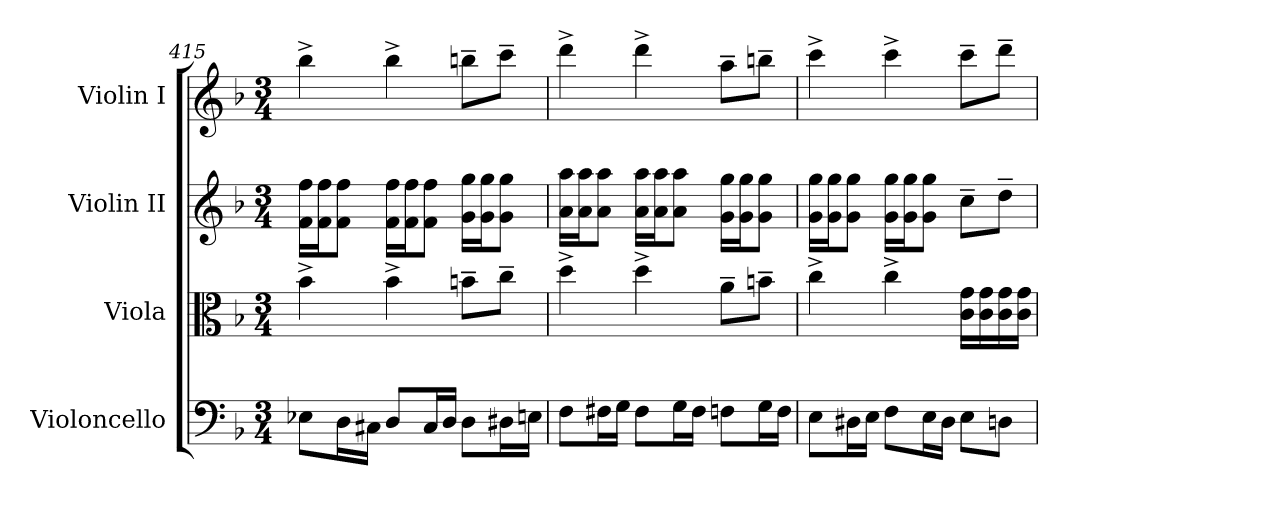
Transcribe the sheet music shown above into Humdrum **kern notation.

**kern	**kern	**kern	**kern
*part4	*part3	*part2	*part1
*staff4	*staff3	*staff2	*staff1
*I"Violoncello	*I"Viola	*I"Violin II	*I"Violin I
*I'Vc	*I'Vla	*I'Vln	*I'Vln
*clefF4	*clefC3	*clefG2	*clefG2
*k[b-]	*k[b-]	*k[b-]	*k[b-]
*M3/4	*M3/4	*M3/4	*M3/4
=415	=415	=415	=415
8E-X\L	4b-^\	16f\ 16ff\LL	4bb-^\
.	.	16f\ 16ff\J	.
16D\L	.	8f\ 8ff\J	.
16C#X\JJ	.	.	.
8D/L	4b-^\	16f\ 16ff\LL	4bb-^\
.	.	16f\ 16ff\J	.
16C#/L	.	8f\ 8ff\J	.
16D/JJ	.	.	.
8D\L	8bn~\L	16g\ 16gg\LL	8bbn~\L
.	.	16g\ 16gg\J	.
16D#X\L	8cc~\J	8g\ 8gg\J	8ccc~\J
16En\JJ	.	.	.
!!LO:LB:g=z
=416	=416	=416	=416
8F\L	4dd^\	16a\ 16aa\LL	4ddd^\
.	.	16a\ 16aa\J	.
16F#X\L	.	8a\ 8aa\J	.
16G\JJ	.	.	.
8F#\L	4dd^\	16a\ 16aa\LL	4ddd^\
.	.	16a\ 16aa\J	.
16G\L	.	8a\ 8aa\J	.
16F#\JJ	.	.	.
8Fn\L	8a~\L	16g\ 16gg\LL	8aa~\L
.	.	16g\ 16gg\J	.
16G\L	8bn~\J	8g\ 8gg\J	8bbn~\J
16F\JJ	.	.	.
=417	=417	=417	=417
8E\L	4cc^\	16g\ 16gg\LL	4ccc^\
.	.	16g\ 16gg\J	.
16D#X\L	.	8g\ 8gg\J	.
16E\JJ	.	.	.
8F\L	4cc^\	16g\ 16gg\LL	4ccc^\
.	.	16g\ 16gg\J	.
16E\L	.	8g\ 8gg\J	.
16D#\JJ	.	.	.
8E\L	16c\ 16g\LL	8cc~\L	8ccc~\L
.	16c\ 16g\	.	.
8Dn\J	16c\ 16g\	8dd~\J	8ddd~\J
.	16c\ 16g\JJ	.	.
=	=	=	=
*-	*-	*-	*-
